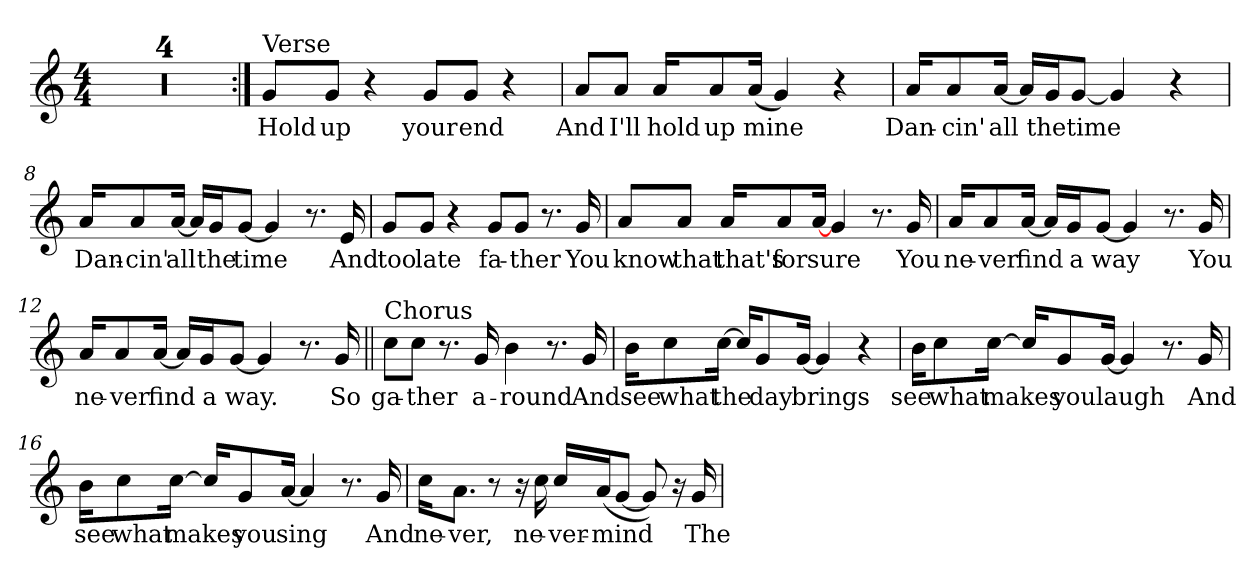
**kern	**text
*part1	*part1
*staff1	*staff1
*clefG2	*
*k[]	*
*C:	*
*M4/4	*
=1!|:	=1!|:
1r	.
=2	=2
1r	.
=3	=3
1r	.
=4	=4
1r	.
!!LO:LB:g=z
=5:|!	=5:|!
!LO:TX:a:t=Verse	!
!	!LO:LY:b
8gL	Hold
!	!LO:LY:b
8gJ	up
4r	.
!	!LO:LY:b
8gL	your
!	!LO:LY:b
8gJ	end
4r	.
=6	=6
!	!LO:LY:b
8aL	And
!	!LO:LY:b
8aJ	I'll
!	!LO:LY:b
16aKL	hold
!	!LO:LY:b
8a	up
!	!LO:LY:b
(16aJk	mine
4g)	.
4r	.
=7	=7
!	!LO:LY:b
16aKL	Dan-
!	!LO:LY:b
8a	-cin'
!	!LO:LY:b
[16aJk	all
16aLL]	.
!	!LO:LY:b
16gJ	the
!	!LO:LY:b
[8gJ	time
4g]	.
4r	.
=8	=8
!	!LO:LY:b
16aKL	Dan-
!	!LO:LY:b
8a	-cin'
!	!LO:LY:b
[16aJk	all
16aLL]	.
!	!LO:LY:b
16gJ	the
!	!LO:LY:b
[8gJ	time
4g]	.
8.r	.
!	!LO:LY:b
16e	And
!!LO:LB:g=z
=9	=9
!	!LO:LY:b
8gL	too
!	!LO:LY:b
8gJ	late
4r	.
!	!LO:LY:b
8gL	fa-
!	!LO:LY:b
8gJ	-ther
8.r	.
!	!LO:LY:b
16g	You
=10	=10
!	!LO:LY:b
8aL	know
!	!LO:LY:b
8aJ	that
!	!LO:LY:b
16aKL	that's
!	!LO:LY:b
8a	for
!	!LO:LY:b
[16aJk	sure
4g	.
8.r	.
!	!LO:LY:b
16g	You
=11	=11
!	!LO:LY:b
16aKL	ne-
!	!LO:LY:b
8a	-ver
!	!LO:LY:b
[16aJk	find
16aLL]	.
!	!LO:LY:b
16gJ	a
!	!LO:LY:b
[8gJ	way
4g]	.
8.r	.
!	!LO:LY:b
16g	You
=12	=12
!	!LO:LY:b
16aKL	ne-
!	!LO:LY:b
8a	-ver
!	!LO:LY:b
[16aJk	find
16aLL]	.
!	!LO:LY:b
16gJ	a
!	!LO:LY:b
[8gJ	way.
4g]	.
8.r	.
!	!LO:LY:b
16g	So
!!LO:LB:g=z
=13||	=13||
!LO:TX:a:t=Chorus	!
!	!LO:LY:b
8ccL	ga-
!	!LO:LY:b
8ccJ	-ther
8.r	.
!	!LO:LY:b
16g	a-
!	!LO:LY:b
4b	-round
8.r	.
!	!LO:LY:b
16g	And
=14	=14
!	!LO:LY:b
16bKL	see
!	!LO:LY:b
8cc	what
!	!LO:LY:b
[16ccJk	the
16ccKL]	.
!	!LO:LY:b
8g	day
!	!LO:LY:b
[16gJk	brings
4g]	.
4r	.
=15	=15
!	!LO:LY:b
16bKL	see
!	!LO:LY:b
8cc	what
!	!LO:LY:b
[16ccJk	makes
16ccKL]	.
!	!LO:LY:b
8g	you
!	!LO:LY:b
[16gJk	laugh
4g]	.
8.r	.
!	!LO:LY:b
16g	And
=16	=16
!	!LO:LY:b
16bKL	see
!	!LO:LY:b
8cc	what
!	!LO:LY:b
[16ccJk	makes
16ccKL]	.
!	!LO:LY:b
8g	you
!	!LO:LY:b
[16aJk	sing
4a]	.
8.r	.
!	!LO:LY:b
16g	And
!!LO:LB:g=z
=17	=17
!	!LO:LY:b
16ccKL	ne-
!	!LO:LY:b
8.aJ	-ver,
8r	.
16r	.
!	!LO:LY:b
16cc	ne-
!	!LO:LY:b
16ccLL	-ver-
!	!LO:LY:b
(16aJ	-mind
[8gJ	.
8g])	.
16r	.
!	!LO:LY:b
16g	The
=	=
*-	*-
